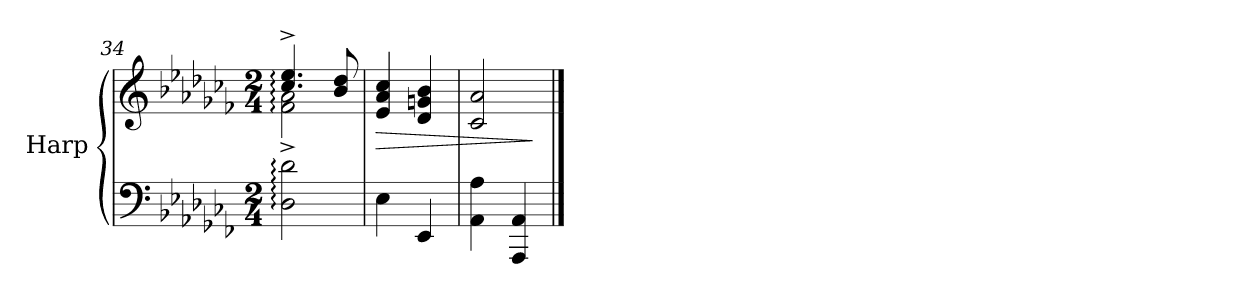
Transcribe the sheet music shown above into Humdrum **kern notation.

**kern	**kern	**dynam
*part1	*part1	*part1
*staff2	*staff1	*staff1/2
*I"Harp	*	*
*I'Hrp.	*	*
*clefF4	*clefG2	*
*k[b-e-a-d-g-c-f-]	*k[b-e-a-d-g-c-f-]	*
*M2/4	*M2/4	*
=34	=34	=34
*	*^	*
2D-\: 2d-\:	4.cc-/:^ 4.ee-/:^	2f-\:^ 2a-\:^	.
.	8b-/ 8dd-/	.	.
*	*v	*v	*
=35	=35	=35
!	!	!LO:HP:b
4E-\	4e-/ 4a-/ 4cc-/	>
4EE-/	4d-/ 4gn/ 4b-/	.
=36	=36	=36
4AA-\ 4A-\	2c-/ 2a-/	.
4AAA-/ 4AA-/	.	.
.	.	]
==	==	==
*-	*-	*-
